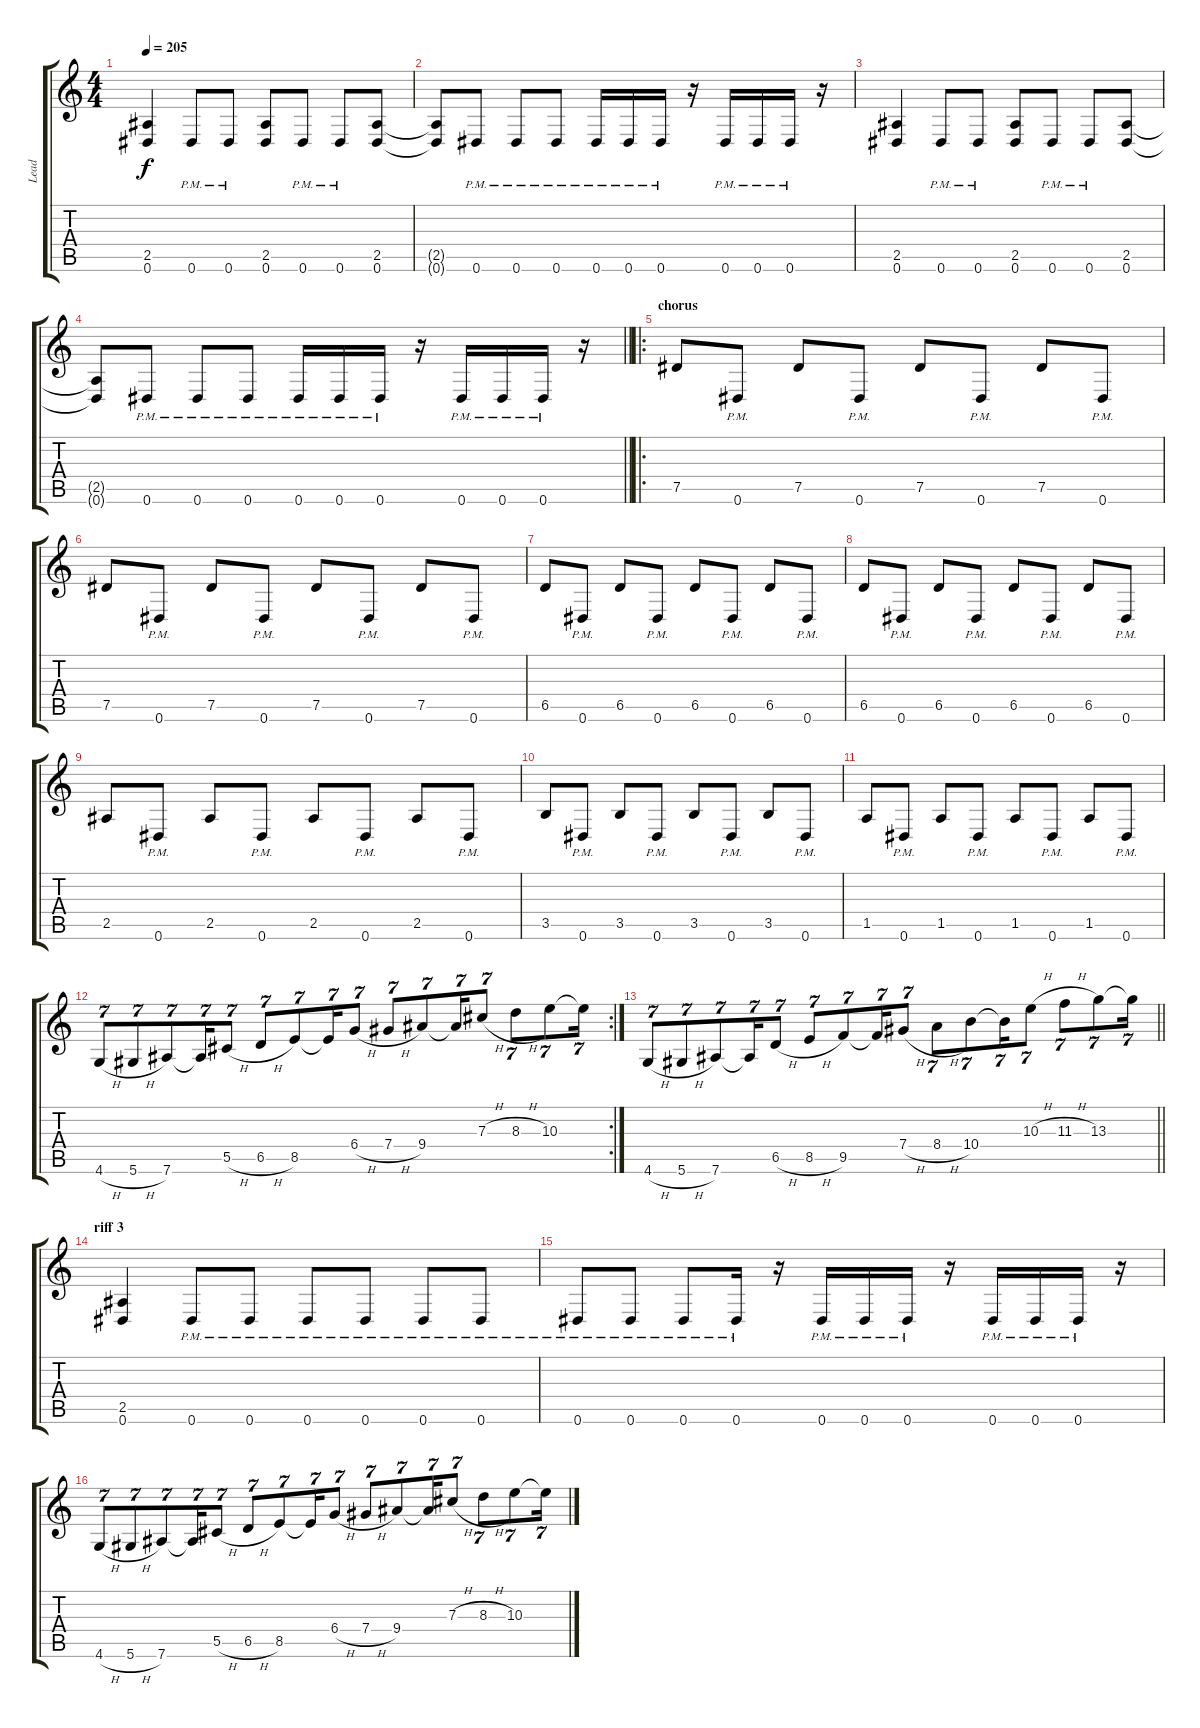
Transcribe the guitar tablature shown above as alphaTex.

\track ("Lead" "Lead") {instrument distortionguitar}
\staff {score tabs}
\tuning (Eb4 Bb3 Gb3 Db3 Ab2 Eb2) {hide}
\ts (4 4)
\tempo 205
\clef g2
\ks c
(2.5 0.6).4{dy f} 0.6{pm}.8 0.6{pm}.8 (2.5 0.6).8 0.6{pm}.8 0.6{pm}.8 (2.5 0.6).8 |
(2.5{t} 0.6{t}).8 0.6{pm}.8 0.6{pm}.8 0.6{pm}.8 0.6{pm}.16 0.6{pm}.16 0.6{pm}.16 r.16 0.6{pm}.16 0.6{pm}.16 0.6{pm}.16 r.16 |
(2.5 0.6).4 0.6{pm}.8 0.6{pm}.8 (2.5 0.6).8 0.6{pm}.8 0.6{pm}.8 (2.5 0.6).8 |
\barLineRight lightlight
(2.5{t} 0.6{t}).8 0.6{pm}.8 0.6{pm}.8 0.6{pm}.8 0.6{pm}.16 0.6{pm}.16 0.6{pm}.16 r.16 0.6{pm}.16 0.6{pm}.16 0.6{pm}.16 r.16 |
\ro
\section ("" "chorus")
7.5.8 0.6{pm}.8 7.5.8 0.6{pm}.8 7.5.8 0.6{pm}.8 7.5.8 0.6{pm}.8 |
7.5.8 0.6{pm}.8 7.5.8 0.6{pm}.8 7.5.8 0.6{pm}.8 7.5.8 0.6{pm}.8 |
6.5.8 0.6{pm}.8 6.5.8 0.6{pm}.8 6.5.8 0.6{pm}.8 6.5.8 0.6{pm}.8 |
6.5.8 0.6{pm}.8 6.5.8 0.6{pm}.8 6.5.8 0.6{pm}.8 6.5.8 0.6{pm}.8 |
2.5.8 0.6{pm}.8 2.5.8 0.6{pm}.8 2.5.8 0.6{pm}.8 2.5.8 0.6{pm}.8 |
3.5.8 0.6{pm}.8 3.5.8 0.6{pm}.8 3.5.8 0.6{pm}.8 3.5.8 0.6{pm}.8 |
1.5.8 0.6{pm}.8 1.5.8 0.6{pm}.8 1.5.8 0.6{pm}.8 1.5.8 0.6{pm}.8 |
\rc 2
4.6{h}.8{tu (7 4)} 5.6{h}.8{tu (7 4)} 7.6.8{tu (7 4)} 7.6{t}.16{tu (7 4)} 5.5{h}.8{tu (7 4)} 6.5{h}.8{tu (7 4)} 8.5.8{tu (7 4)} 8.5{t}.16{tu (7 4)} 6.4{h}.8{tu (7 4)} 7.4{h}.8{tu (7 4)} 9.4.8{tu (7 4)} 9.4{t}.16{tu (7 4)} 7.3{h}.8{tu (7 4)} 8.3{h}.8{tu (7 4)} 10.3.8{tu (7 4)} 10.3{t}.16{tu (7 4)} |
\barLineRight lightlight
4.6{h}.8{tu (7 4)} 5.6{h}.8{tu (7 4)} 7.6.8{tu (7 4)} 7.6{t}.16{tu (7 4)} 6.5{h}.8{tu (7 4)} 8.5{h}.8{tu (7 4)} 9.5.8{tu (7 4)} 9.5{t}.16{tu (7 4)} 7.4{h}.8{tu (7 4)} 8.4{h}.8{tu (7 4)} 10.4.8{tu (7 4)} 10.4{t}.16{tu (7 4)} 10.3{h}.8{tu (7 4)} 11.3{h}.8{tu (7 4)} 13.3.8{tu (7 4)} 13.3{t}.16{tu (7 4)} |
\section ("" "riff 3")
(2.5 0.6).4 0.6{pm}.8 0.6{pm}.8 0.6{pm}.8 0.6{pm}.8 0.6{pm}.8 0.6{pm}.8 |
0.6{pm}.8 0.6{pm}.8 0.6{pm}.8 0.6{pm}.16 r.16 0.6{pm}.16 0.6{pm}.16 0.6{pm}.16 r.16 0.6{pm}.16 0.6{pm}.16 0.6{pm}.16 r.16 |
4.6{h}.8{tu (7 4)} 5.6{h}.8{tu (7 4)} 7.6.8{tu (7 4)} 7.6{t}.16{tu (7 4)} 5.5{h}.8{tu (7 4)} 6.5{h}.8{tu (7 4)} 8.5.8{tu (7 4)} 8.5{t}.16{tu (7 4)} 6.4{h}.8{tu (7 4)} 7.4{h}.8{tu (7 4)} 9.4.8{tu (7 4)} 9.4{t}.16{tu (7 4)} 7.3{h}.8{tu (7 4)} 8.3{h}.8{tu (7 4)} 10.3.8{tu (7 4)} 10.3{t}.16{tu (7 4)}
